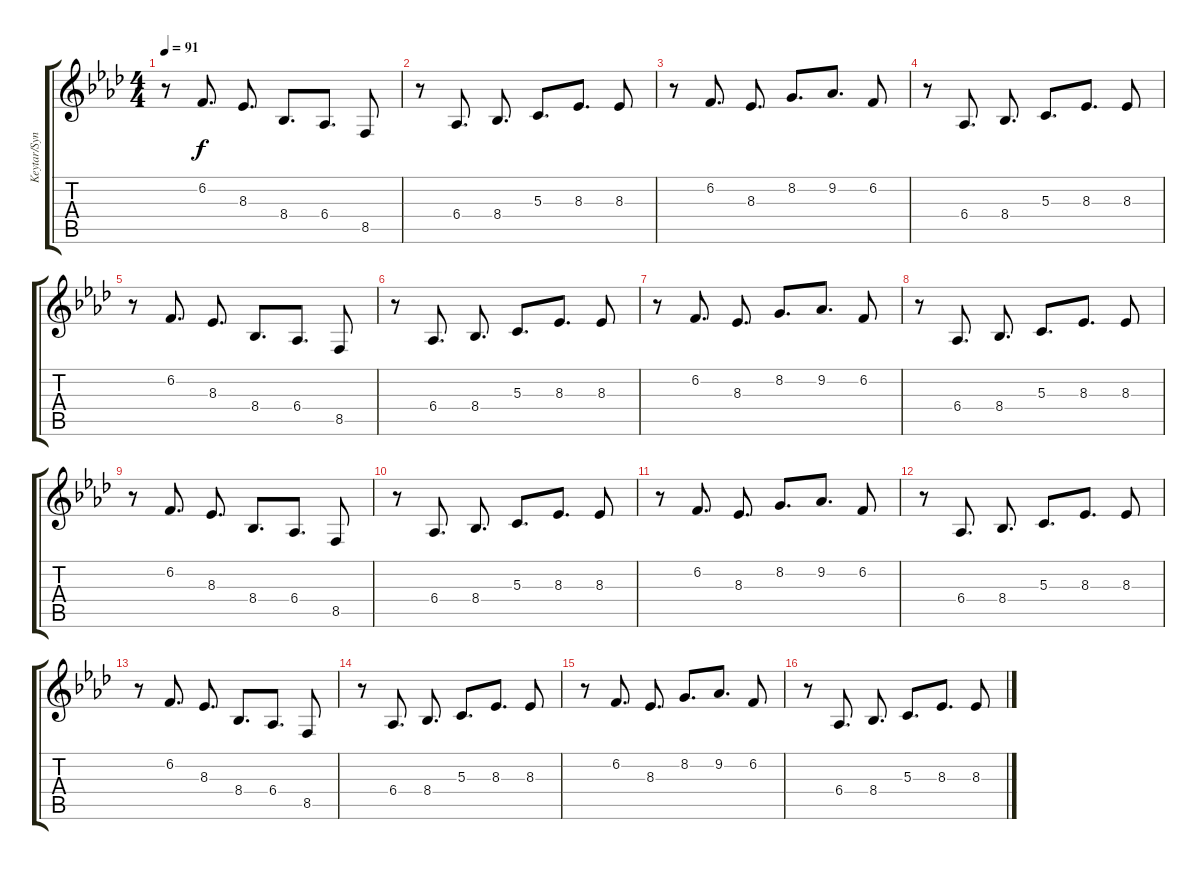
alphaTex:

\track ("Keytar/Synth" "Keytar/Syn") {instrument lead2sawtooth}
\staff {score tabs}
\tuning (E4 B3 G3 D3 A2 E2) {hide}
\ts (4 4)
\tempo 91
\clef g2
\ks fminor
r.8{dy f} 6.2.8{d} 8.3.8{d} 8.4.8{d} 6.4.8{d} 8.5.8 |
r.8 6.4.8{d} 8.4.8{d} 5.3.8{d} 8.3.8{d} 8.3.8 |
r.8 6.2.8{d} 8.3.8{d} 8.2.8{d} 9.2.8{d} 6.2.8 |
r.8 6.4.8{d} 8.4.8{d} 5.3.8{d} 8.3.8{d} 8.3.8 |
r.8 6.2.8{d} 8.3.8{d} 8.4.8{d} 6.4.8{d} 8.5.8 |
r.8 6.4.8{d} 8.4.8{d} 5.3.8{d} 8.3.8{d} 8.3.8 |
r.8 6.2.8{d} 8.3.8{d} 8.2.8{d} 9.2.8{d} 6.2.8 |
r.8 6.4.8{d} 8.4.8{d} 5.3.8{d} 8.3.8{d} 8.3.8 |
r.8 6.2.8{d} 8.3.8{d} 8.4.8{d} 6.4.8{d} 8.5.8 |
r.8 6.4.8{d} 8.4.8{d} 5.3.8{d} 8.3.8{d} 8.3.8 |
r.8 6.2.8{d} 8.3.8{d} 8.2.8{d} 9.2.8{d} 6.2.8 |
r.8 6.4.8{d} 8.4.8{d} 5.3.8{d} 8.3.8{d} 8.3.8 |
r.8 6.2.8{d} 8.3.8{d} 8.4.8{d} 6.4.8{d} 8.5.8 |
r.8 6.4.8{d} 8.4.8{d} 5.3.8{d} 8.3.8{d} 8.3.8 |
r.8 6.2.8{d} 8.3.8{d} 8.2.8{d} 9.2.8{d} 6.2.8 |
r.8 6.4.8{d} 8.4.8{d} 5.3.8{d} 8.3.8{d} 8.3.8
